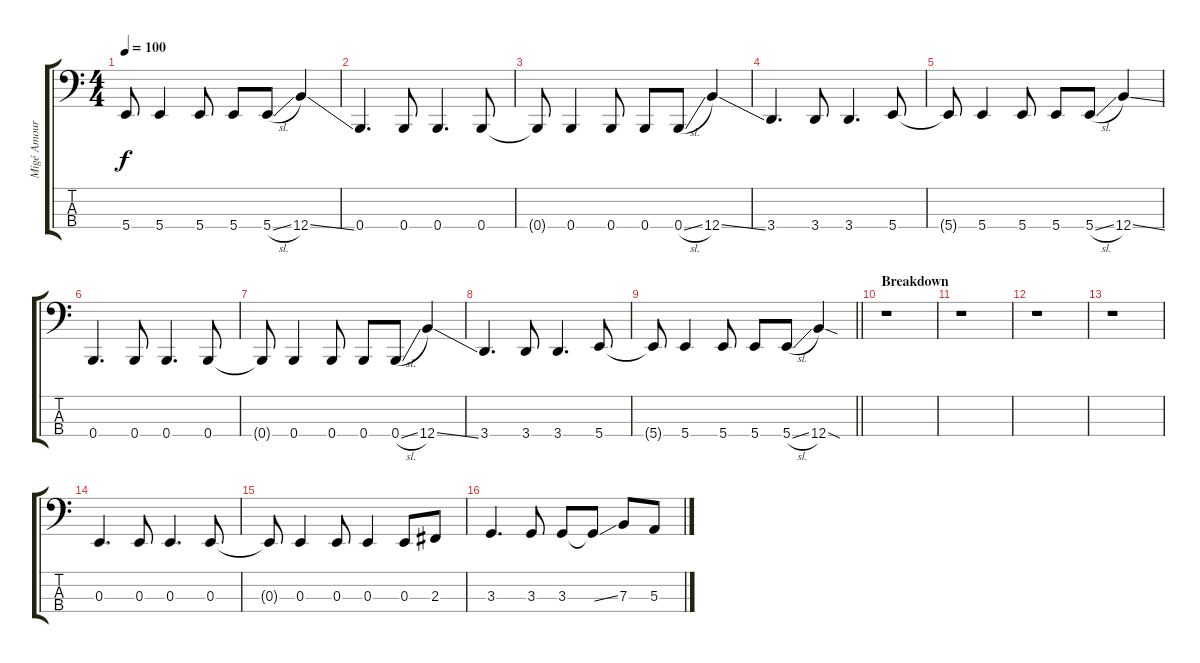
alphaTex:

\track ("Migé Amour (Bass)" "Migé Amour") {instrument electricbassfinger}
\staff {score tabs}
\tuning (D2 A1 E1 B0) {hide}
\ts (4 4)
\tempo 100
\clef f4
\ks c
5.4{t}.8{dy f} 5.4.4 5.4.8 5.4.8 5.4{sl}.8 12.4{ss}.4 |
0.4.4{d} 0.4.8 0.4.4{d} 0.4.8 |
0.4{t}.8 0.4.4 0.4.8 0.4.8 0.4{sl}.8 12.4{ss}.4 |
3.4.4{d} 3.4.8 3.4.4{d} 5.4.8 |
5.4{t}.8 5.4.4 5.4.8 5.4.8 5.4{sl}.8 12.4{ss}.4 |
0.4.4{d} 0.4.8 0.4.4{d} 0.4.8 |
0.4{t}.8 0.4.4 0.4.8 0.4.8 0.4{sl}.8 12.4{ss}.4 |
3.4.4{d} 3.4.8 3.4.4{d} 5.4.8 |
\barLineRight lightlight
5.4{t}.8 5.4.4 5.4.8 5.4.8 5.4{sl}.8 12.4{sod}.4 |
\section ("" "Breakdown")
r.1 |
r.1 |
r.1 |
r.1 |
0.3.4{d} 0.3.8 0.3.4{d} 0.3.8 |
0.3{t}.8 0.3.4 0.3.8 0.3.4 0.3.8 2.3.8 |
3.3.4{d} 3.3.8 3.3.8 3.3{ss t}.8 7.3.8 5.3.8
